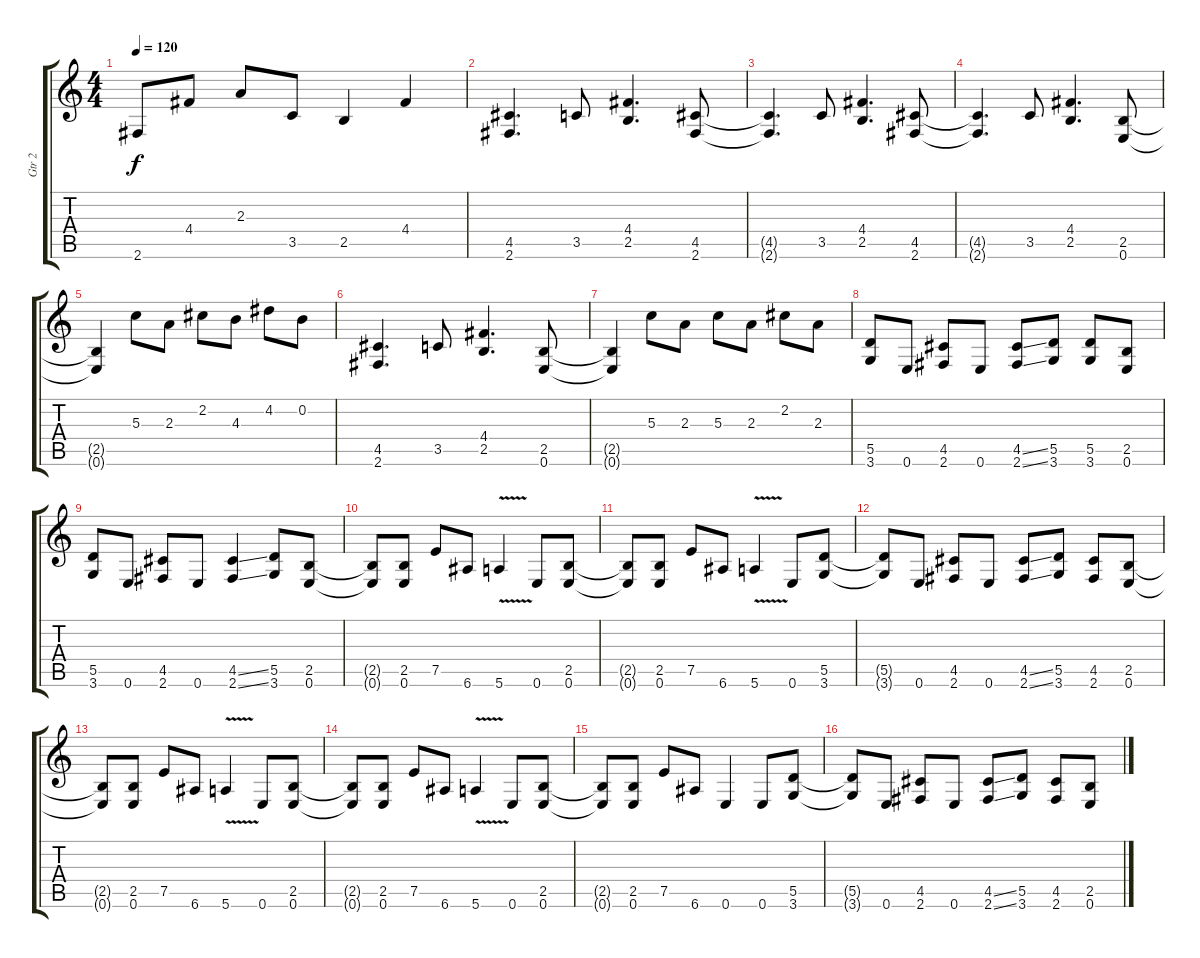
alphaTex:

\track ("Gtr 2" "Gtr 2") {instrument distortionguitar}
\staff {score tabs}
\tuning (E4 B3 G3 D3 A2 E2) {hide}
\ts (4 4)
\tempo 120
\clef g2
\ks c
2.6{t}.8{dy f} 4.4.8 2.3.8 3.5.8 2.5.4 4.4.4 |
(4.5 2.6).4{d} 3.5.8 (4.4 2.5).4{d} (4.5 2.6).8 |
(4.5{t} 2.6{t}).4{d} 3.5.8 (4.4 2.5).4{d} (4.5 2.6).8 |
(4.5{t} 2.6{t}).4{d} 3.5.8 (4.4 2.5).4{d} (2.5 0.6).8 |
(2.5{t} 0.6{t}).4 5.3.8 2.3.8 2.2.8 4.3.8 4.2.8 0.2.8 |
(4.5 2.6).4{d} 3.5.8 (4.4 2.5).4{d} (2.5 0.6).8 |
(2.5{t} 0.6{t}).4 5.3.8 2.3.8 5.3.8 2.3.8 2.2.8 2.3.8 |
(5.5 3.6).8 0.6.8 (4.5 2.6).8 0.6.8 (4.5{ss} 2.6{ss}).8 (5.5 3.6).8 (5.5 3.6).8 (2.5 0.6).8 |
(5.5 3.6).8 0.6.8 (4.5 2.6).8 0.6.8 (4.5{ss} 2.6{ss}).4 (5.5 3.6).8 (2.5 0.6).8 |
(2.5{t} 0.6{t}).8 (2.5 0.6).8 7.5.8 6.6.8 5.6{v}.4 0.6.8 (2.5 0.6).8 |
(2.5{t} 0.6{t}).8 (2.5 0.6).8 7.5.8 6.6.8 5.6{v}.4 0.6.8 (5.5 3.6).8 |
(5.5{t} 3.6{t}).8 0.6.8 (4.5 2.6).8 0.6.8 (4.5{ss} 2.6{ss}).8 (5.5 3.6).8 (4.5 2.6).8 (2.5 0.6).8 |
(2.5{t} 0.6{t}).8 (2.5 0.6).8 7.5.8 6.6.8 5.6{v}.4 0.6.8 (2.5 0.6).8 |
(2.5{t} 0.6{t}).8 (2.5 0.6).8 7.5.8 6.6.8 5.6{v}.4 0.6.8 (2.5 0.6).8 |
(2.5{t} 0.6{t}).8 (2.5 0.6).8 7.5.8 6.6.8 0.6.4 0.6.8 (5.5 3.6).8 |
(5.5{t} 3.6{t}).8 0.6.8 (4.5 2.6).8 0.6.8 (4.5{ss} 2.6{ss}).8 (5.5 3.6).8 (4.5 2.6).8 (2.5 0.6).8
